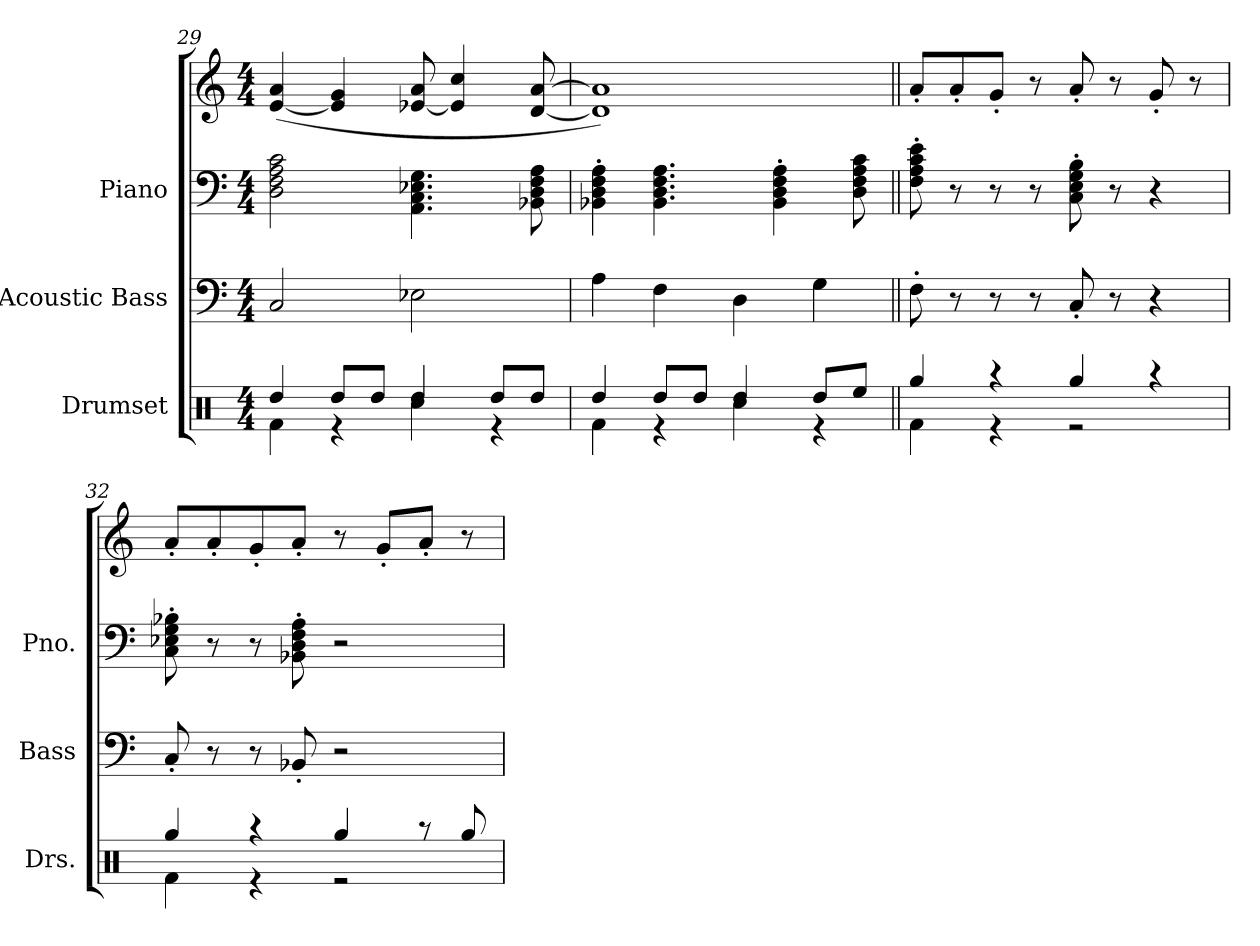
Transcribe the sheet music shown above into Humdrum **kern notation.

**kern	**kern	**kern	**kern
*part3	*part2	*part1	*part1
*staff4	*staff3	*staff2	*staff1
*I"Drumset	*I"Acoustic Bass	*I"Piano	*
*I'Drs.	*I'Bass	*I'Pno.	*
*clefX	*clefF4	*clefF4	*clefG2
*	*ITrd7c12	*	*
*k[]	*k[]	*k[]	*k[]
*M4/4	*M4/4	*M4/4	*M4/4
=29	=29	=29	=29
*^	*	*	*
4Rdd/	4Rf\	2CC/	2D\ 2F\ 2A\ 2c\	([4e/ 4a/
8Rdd/L	4r	.	.	4e/] 4g/
8Rdd/J	.	.	.	.
4Rdd/	4Rcc\	2EE-X\	4.AA\ 4.C\ 4.E-X\ 4.G\	[8e-X/ 8a/
.	.	.	.	4e-/] 4cc/
8Rdd/L	4r	.	.	.
8Rdd/J	.	.	8BB-X\ 8D\ 8F\ 8A\	[8d/ [8a/
=30	=30	=30	=30	=30
4Rdd/	4Rf\	4AA\	4BB-X\' 4D\' 4F\' 4A\'	1d] 1a])
8Rdd/L	4r	4FF\	4.BB-\ 4.D\ 4.F\ 4.A\	.
8Rdd/J	.	.	.	.
4Rdd/	4Rcc\	4DD\	.	.
.	.	.	4BB-\' 4D\' 4F\' 4A\'	.
8Rdd/L	4r	4GG\	.	.
8Ree/J	.	.	8D\ 8F\ 8A\ 8c\	.
!!LO:LB:g=z
=31||	=31||	=31||	=31||	=31||
*	*	*	*	*MM130
4Rgg/	4Rf\	8FF'\	8F\' 8A\' 8c\' 8e\'	8a'/L
.	.	8r	8r	8a'/
4r	4r	8r	8r	8g'/J
.	.	8r	8r	8r
4Rgg/	2r	8CC'/	8C\' 8E\' 8G\' 8B\'	8a'/
.	.	8r	8r	8r
4r	.	4r	4r	8g'/
.	.	.	.	8r
=32	=32	=32	=32	=32
4Rgg/	4Rf\	8CC'/	8C\' 8E-X\' 8G\' 8B-X\'	8a'/L
.	.	8r	8r	8a'/
4r	4r	8r	8r	8g'/
.	.	8BBB-X'/	8BB-X\' 8D\' 8F\' 8A\'	8a'/J
4Rgg/	2r	2r	2r	8r
.	.	.	.	8g'/L
8r	.	.	.	8a'/J
8Rgg/	.	.	.	8r
*v	*v	*	*	*
=	=	=	=
*-	*-	*-	*-
